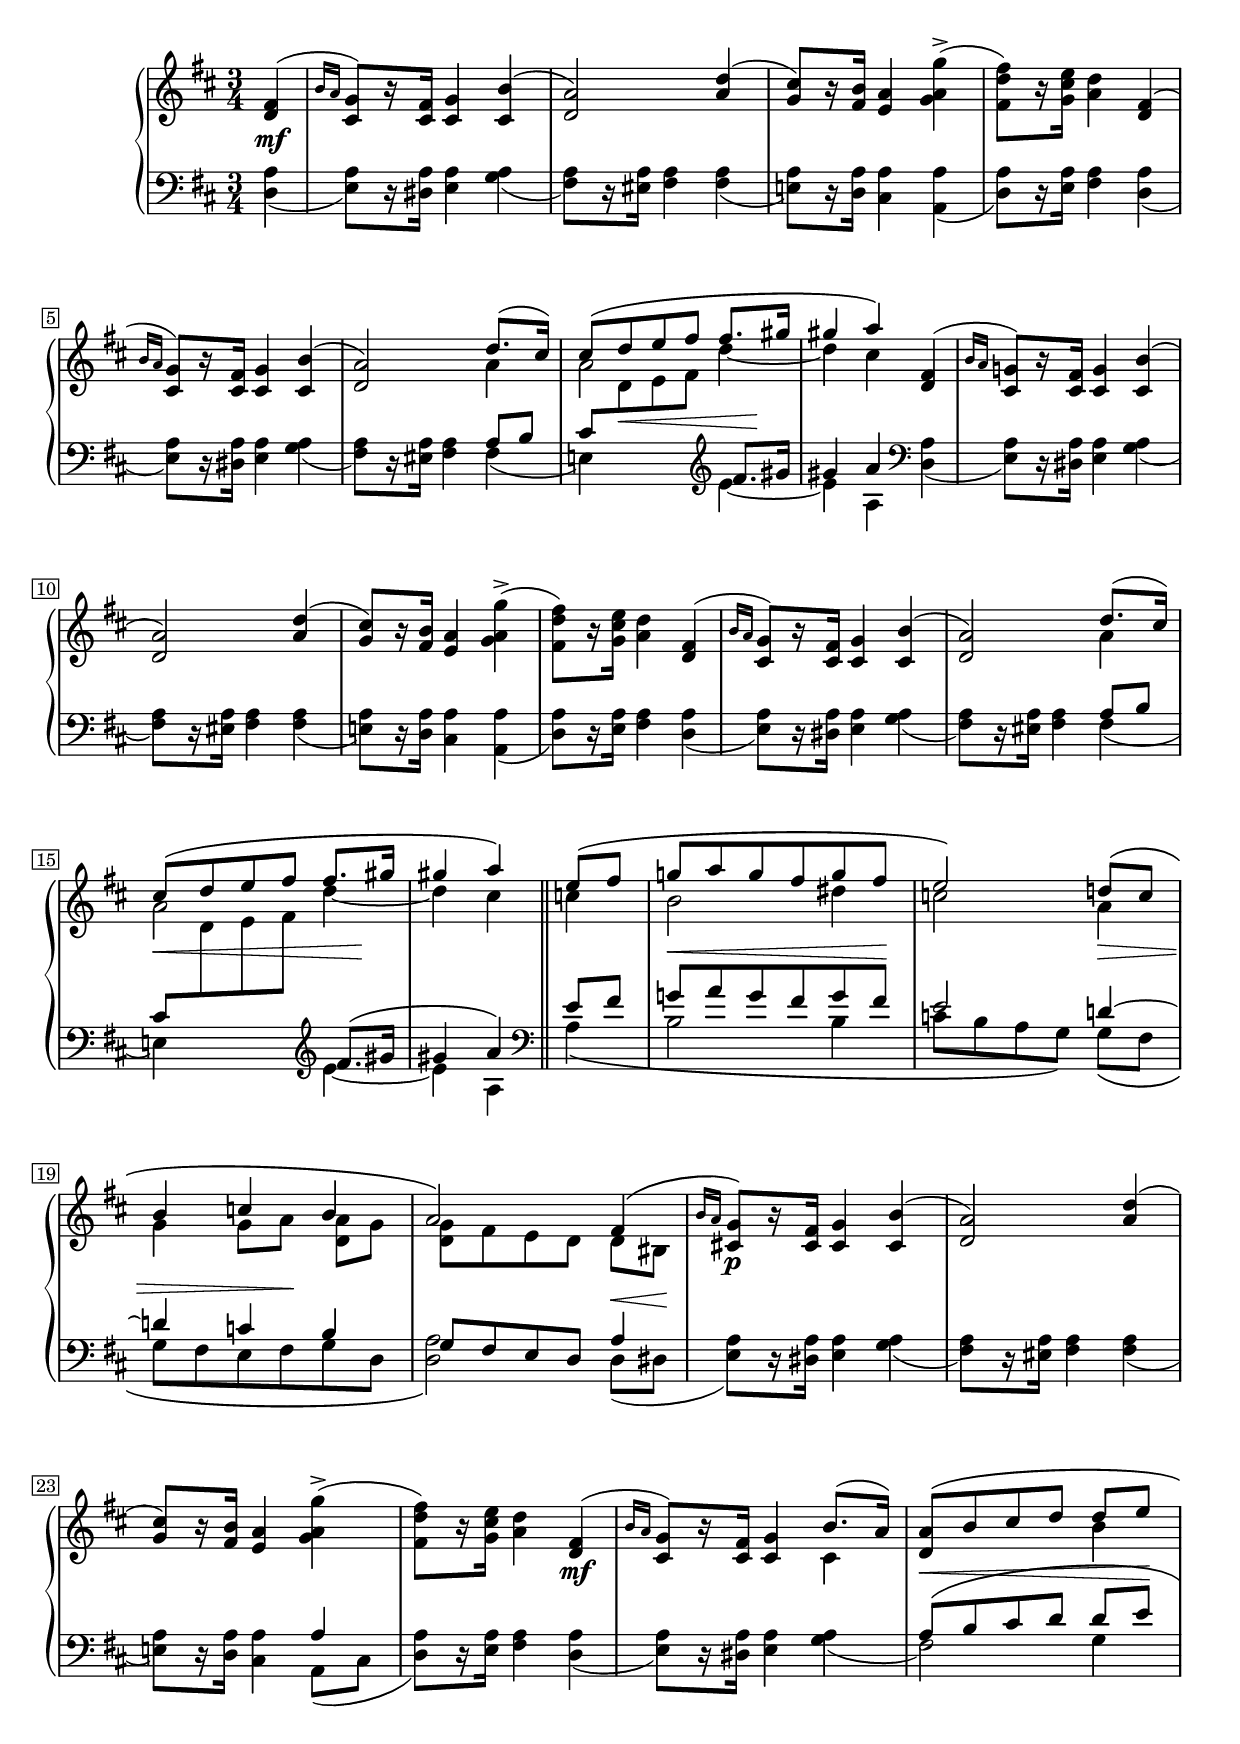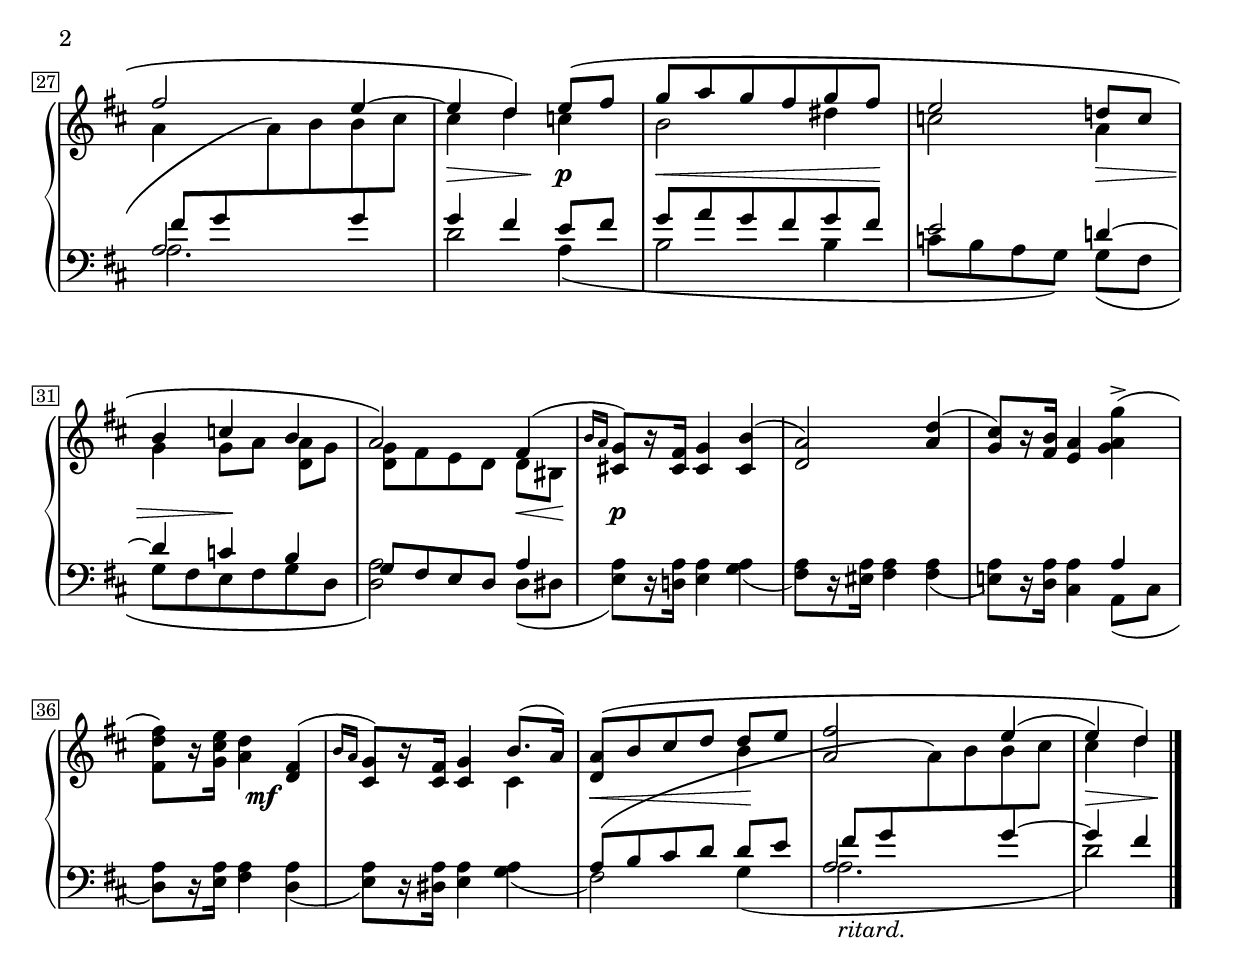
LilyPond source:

Global = {
  \key d \major
  \time 3/4
  \include "../global.ly"
}

top = \change Staff = "upper"
bottom = \change Staff = "lower"

Sopran = \context Voice = "one" \relative c' {
  \voiceOne
  \override Rest.staff-position = #0
  \partial 4
    <d fis>4 (
  %1
  | \grace { b'16 [a16] }
    <cis, g'>8 ) [ r16 <cis fis>16 ]  <cis g'>4 <cis b'> (
  | <d a'>2 ) <a' d>4 (
  | <g cis>8 ) [ r16 <fis b>16 ] <e a>4 \stemDown <g a g'>^\accent (
  | <fis d' fis>8 ) [ r16 <g cis e>16 ] <a d>4 \stemUp <d, fis>4 (
  %5
  | \grace { b'16 [a16] } <cis, g'>8 ) [r16 <cis fis>16]  <cis g'>4 <cis b'> (
  | <d a'>2 ) d'8. ( cis16 )
  | cis8 \( [d e fis ] fis8. [ gis16 ]
  | gis4 a \)
    <d,, fis>4 (
  | \grace {  b'16 [a16 ] } <cis, g'!>8 ) [r16 <cis fis>16 ] <cis g'>4 <cis b'> (
  %10
  | <d a'>2 ) <a' d>4 (
  | <g cis>8 ) [r16 <fis b>16 ] <e a>4 \stemDown <g a g'>^\accent (
  | <fis d' fis>8) [r16 <g cis e>16 ] <a d>4 \stemUp <d, fis>4 (
  | \grace { b'16 [a16] } <cis, g'>8 ) [r16 <cis fis>16 ]  <cis g'>4 <cis b'> (
  | <d a'>2 ) d'8. ( cis16 )
  %15
  | cis8 \( [d e fis ] fis8. [ gis16 ]
  | gis4 a \) e8 \( fis
  | g a g fis g fis
  | e2 \) d8 \( c
  | b4 c b
  %20
  | a2\) fis4 \(
  | \grace { b16 [a] } <cis,! g'>8 \) [r16 <cis fis>16 ] <cis g'>4 <cis b'> (
  | <d a'>2 ) <a' d>4(
  | <g cis>8) [r16 <fis b>16 ] <e a>4 \stemDown <g a g'>^\accent (
  | <fis d' fis>8) [r16 <g cis e>16 ] <a d>4 \stemUp <d, fis> (
  %25
  | \grace { b'16 [a] } <cis, g'>8) [r16 <cis fis>16 ] <cis g'>4 b'8. ( a16 )
  | <d, a'>8\( [b' cis d ] d [e]
  | fis2 e4 ~
  | e4  d4 \) e8 \( fis8
  | g a g fis g fis
  %30
  | e2 d8 c
  | b4 c b
  | a2\) fis4 ( \grace { b16 [a16] }
  | <cis,! g'>8) [r16 <cis fis>16 ] <cis g'>4 <cis b'>(
  | <d a'>2 ) <a' d>4 (
  %35
  | <g cis>8 ) [r16 <fis b>16] <e a>4 \stemDown <g a g'>^\accent (
  | <fis d' fis>8 ) [r16 <g cis e>16 ] <a d>4 \stemUp <d, fis> (
  | \grace { b'16 [a] } <cis, g'>8 ) [r16 <cis fis>16 ] <cis g'>4 b'8. ( a16 )
  | <d, a'>8\( [b' cis d ] d [e ]
  | <a, fis'>2 e'4 (
  %40
  | e ) d \)
  \fine
}

Alto = \context Voice = "two" \relative c' {
  \voiceTwo
  \partial 4
  s4
  %1
  | s2.*5
  %6
  | s2 a'4
  | a2 d4~
  | d4 cis s
  | s2.
  %10
  | s2.*4
  | s2 a4
  %15
  | a2 d4~
  | d4 cis
    \bar "||"
    c!
  | b2 dis4
  | c!2 a4
  | g g8[ a] <d, a'>[ g]
  %20
  | <d g>[ fis e d] d[ bis]
  | s2.*4
  %25
  | s2 cis4
  | s2 b'4
  | a4 s2
  | cis4 d c!
  | b2 dis4
  %30
  | c!2 a4
  | g g8[ a] <d, a'>[ g]
  | <d g>[ fis e d] d[ bis]
  | s2.*4
  | s2 cis4
  | s2 b'4
  | s2.
  %40
  | cis4 d
}

Tenor = \context Voice = "three" \relative c' {
  \voiceThree
  \override Rest.staff-position = #0
  \partial 4
  s4
  %1
  | s2.
  | s2.
  | s2.
  | s2.
  %5
  | s2.
  | s2 a8 b
  | \once\override Beam.positions = #'(5 . 5.5)
    cis[ \top\stemDown d e fis]
    \bottom\stemUp fis8. gis16
  | gis4 a s4
  | s2.
  %10
  | s2.
  | s2.
  | s2.
  | s2.
  | s2 a,8 b
  %15
  | \once\override Beam.positions = #'(5 . 5.5)
    cis[ \top\stemDown d e fis]
    \bottom\stemUp fis8.\( gis16
  | gis4 a\) e8[ fis]
  | g[ a g fis g fis]
  | e2 d!4~
  | d! c! b
  %20
  | \once\override NoteColumn.force-hshift = #0.6
    g8 fis e d a'4
  | s2.
  | s2.
  | s2 a4
  | s2.
  %25
  | s2.
  | << {
      \shape #'((0 . 0) (0 . 0.8) (0 . 1.2) (0 . 0)) PhrasingSlur
      a8[\( b cis d] d[ e]
    } \\ { } >>
  | << {
      \once\override Beam.positions = #'(7.4 . 7.8)
      \once\override NoteColumn.force-hshift = #1.3
      fis8 g \top\stemDown a\) b b cis
    } \\ {
      \stemUp
      \once\override NoteColumn.force-hshift = #0
      a,2 g'4^~
    } >>
  | \bottom\stemUp g4 fis e8 fis
  | g[ a g fis g fis]
  %30
  | e2 d!4~
  | d4 c! b
  | g8[ fis e d] a'4
  | s2.
  | s2.
  %35
  | s2 a4
  | s2.
  | s2.
  | << {
      \shape #'((0 . 0) (0 . 1.2) (0 . 1.6) (0 . 0)) PhrasingSlur
      a8[\( b cis d] d[ e]
    } \\ { } >>
  | << {
      \once\override Beam.positions = #'(7.4 . 7.8)
      \once\override NoteColumn.force-hshift = #1.3
      fis8 g \top\stemDown a\) b b cis
    } \\ {
      \stemUp
      \once\override NoteColumn.force-hshift = #0
      a,2 g'4^~
    } >>
  %40
  | \bottom
    << { } \\ { \stemUp g4 fis } >>
}

Bass = \context Voice = "four" \relative c {
  \voiceFour
  \override Rest.staff-position = #0
  \partial 4
  <d a'>4 (
  %1
  | <e a>8) [r16 <dis a'>16 ] <e a>4 <g a> (
  | <fis a>8) [r16 <eis a>16 ] <fis a>4 <fis a> (
  | <e a>8) [r16 <d a'>16 ] <cis a'>4 <a a'> (
  | <d a'>8) [r16 <e a>16 ] <fis a>4 <d a'> (
  %5
  | <e a>8) [r16 <dis a'>16 ] <e a>4 <g a> (
  | <fis a>8 ) [r16 <eis a>16 ] <fis a>4 fis_(
  | e!4 s4 ) \clef treble e'4~
  | e4 a, \clef bass <d, a'> (
  | <e a>8) [r16 <dis a'>16 ] <e a>4 <g a>(
  %10
  | <fis a>8 ) [r16 <eis a>16 ] <fis a>4 <fis a> (
  | <e a>8 ) [r16 <d a'>16 ] <cis a'>4 <a a'> (
  | <d a'>8 ) [r16 <e a>16 ] <fis a>4 <d a'> (
  | <e a>8 ) [r16 <dis a'>16 ] <e a>4 <g a> (
  | <fis a>8 ) [r16 <eis a>16 ] <fis a>4 fis (
  %15
  | e4 ) s4
    \clef treble e'4~
  | e a,4 \clef bass a \(
  | b2 b4
  | c8 [b a  g\) ] g \( [fis]
  | g fis e fis g d
  %20
  | <d a'>2\) d8 ( dis
  | <e a>8 ) [r16 <dis a'>16 ] <e a>4 <g a> (
  | <fis a>8 ) [r16 <eis a>16 ] <fis a>4 <fis a> (
  | <e a>8) [r16 <d a'>16 ] <cis a'>4 a8 ( cis8
  | <d a'>8 ) [r16 <e a>16 ] <fis a>4 <d a'> (
  %25
  | <e a>8 ) [r16 <dis a'>16 ] <e a>4 <g a> (
  | fis2 ) g4
  | \once\override NoteColumn.force-hshift = #1
    a2.
  | d2 a4 \(
  | b2 b4
  %30
  | c8 [b a g]\) g \( [fis]
  | g fis e fis g d
  | <d a'>2\) d8 ( dis
  | <e a>8 ) [r16 <d a'>16 ] <e a>4 <g a> (
  | <fis a>8 ) [r16 <eis a>16 ] <fis a>4 <fis a> (
  %35
  | <e a>8 ) [r16 <d a'>16 ] <cis a'>4 a8 ( cis8
  | <d a'>8 ) [r16 <e a>16 ] <fis a>4 <d a'> (
  | <e a>8 ) [r16 <dis a'>16 ] <e a>4 <g a> (
  | fis2 ) g4 (
  | \once\override NoteColumn.force-hshift = #1
    a2._\markup { \italic "ritard." }
  %40
  | d2 )
  \fine
}

centerDynamics = {
  \partial 4
  s4\mf
  %1
  | s2.
  | s2.
  | s2.
  | s2.
  %5
  | s2.
  | s2.
  | s8
    \override Hairpin.self-alignment-Y = #5
    s8\< s8 s8 s8 s8\!
  | s2.
  | s2.
  %10
  | s2.
  | s2.
  | s2.
  | s2.
  | s2.
  %15
  | \override Hairpin.self-alignment-Y = #5
    s8\< s8 s8 s8 s8 s8\!
  | s2.
  | \override Hairpin.self-alignment-Y = #5
    s8\< s8 s8 s8 s8 s8\!
  | s8 s8 s8 s8 s8\> s8
  | s8 s8 s8 s8\! s8 s8
  %20
  | s8 s8 s8 s8 s8\< s8\!
  | s8\p s8 s2
  | s2.
  | s2.
  | s8 s8 s8 s8 s8\mf s8
  %25
  | s2.
  | \override Hairpin.self-alignment-Y = #0
    s8\< s8 s8 s8 s8 s8\!
  | s2.
  | s8\>	 s8 s8 s8\! s8\p s8
  | s8\<	 s8 s8 s8 s8 s8\!
  %30
  | s8 s8 s8 s8 s8\> s8
  | s8 s8 s8\! s8 s8 s8
  | s8 s8 s8 s8 s8\< s8\!
  | s8\p s8 s8 s8 s8 s8
  | s2.
  %35
  | s2.
  | s8 s8 s8 s8\mf s8 s8
  | s2.
  | s8\<	 s8 s8 s8 s8\! s8
  | s2.
  %40
  | s8\> s8 s8 s8\!
}

\score {
  \new PianoStaff
  <<
    \accidentalStyle Score.piano
    \context Staff = "upper" <<
      \set Staff.midiInstrument = #"acoustic grand"
      \Global
      \clef treble
      \Sopran
      \Alto
    >>
    \context Dynamics <<
      \Global \centerDynamics
    >>
    \context Staff = "lower" <<
      \set Staff.midiInstrument = #"acoustic grand"
      \Global
      \clef bass
      \Tenor
      \Bass
    >>
  >>
  \header {
    %composer = "Robert Schumann"
    %opus = "Op. 15"
    title = \markup { "2. Curiose Geschichte" }
    subtitle = \markup {
             \column {
               \line { "(A Curious Story)" }
               % workaround to insert some vertical space after the subtitle
               \line { " " }
             }
           }
  }
  \layout {
    \context {
      \PianoStaff
      % More space between staves in the same PianoStaff
      \override StaffGrouper.staff-staff-spacing.minimum-distance = 10
    }
  }
  \midi {}
}
